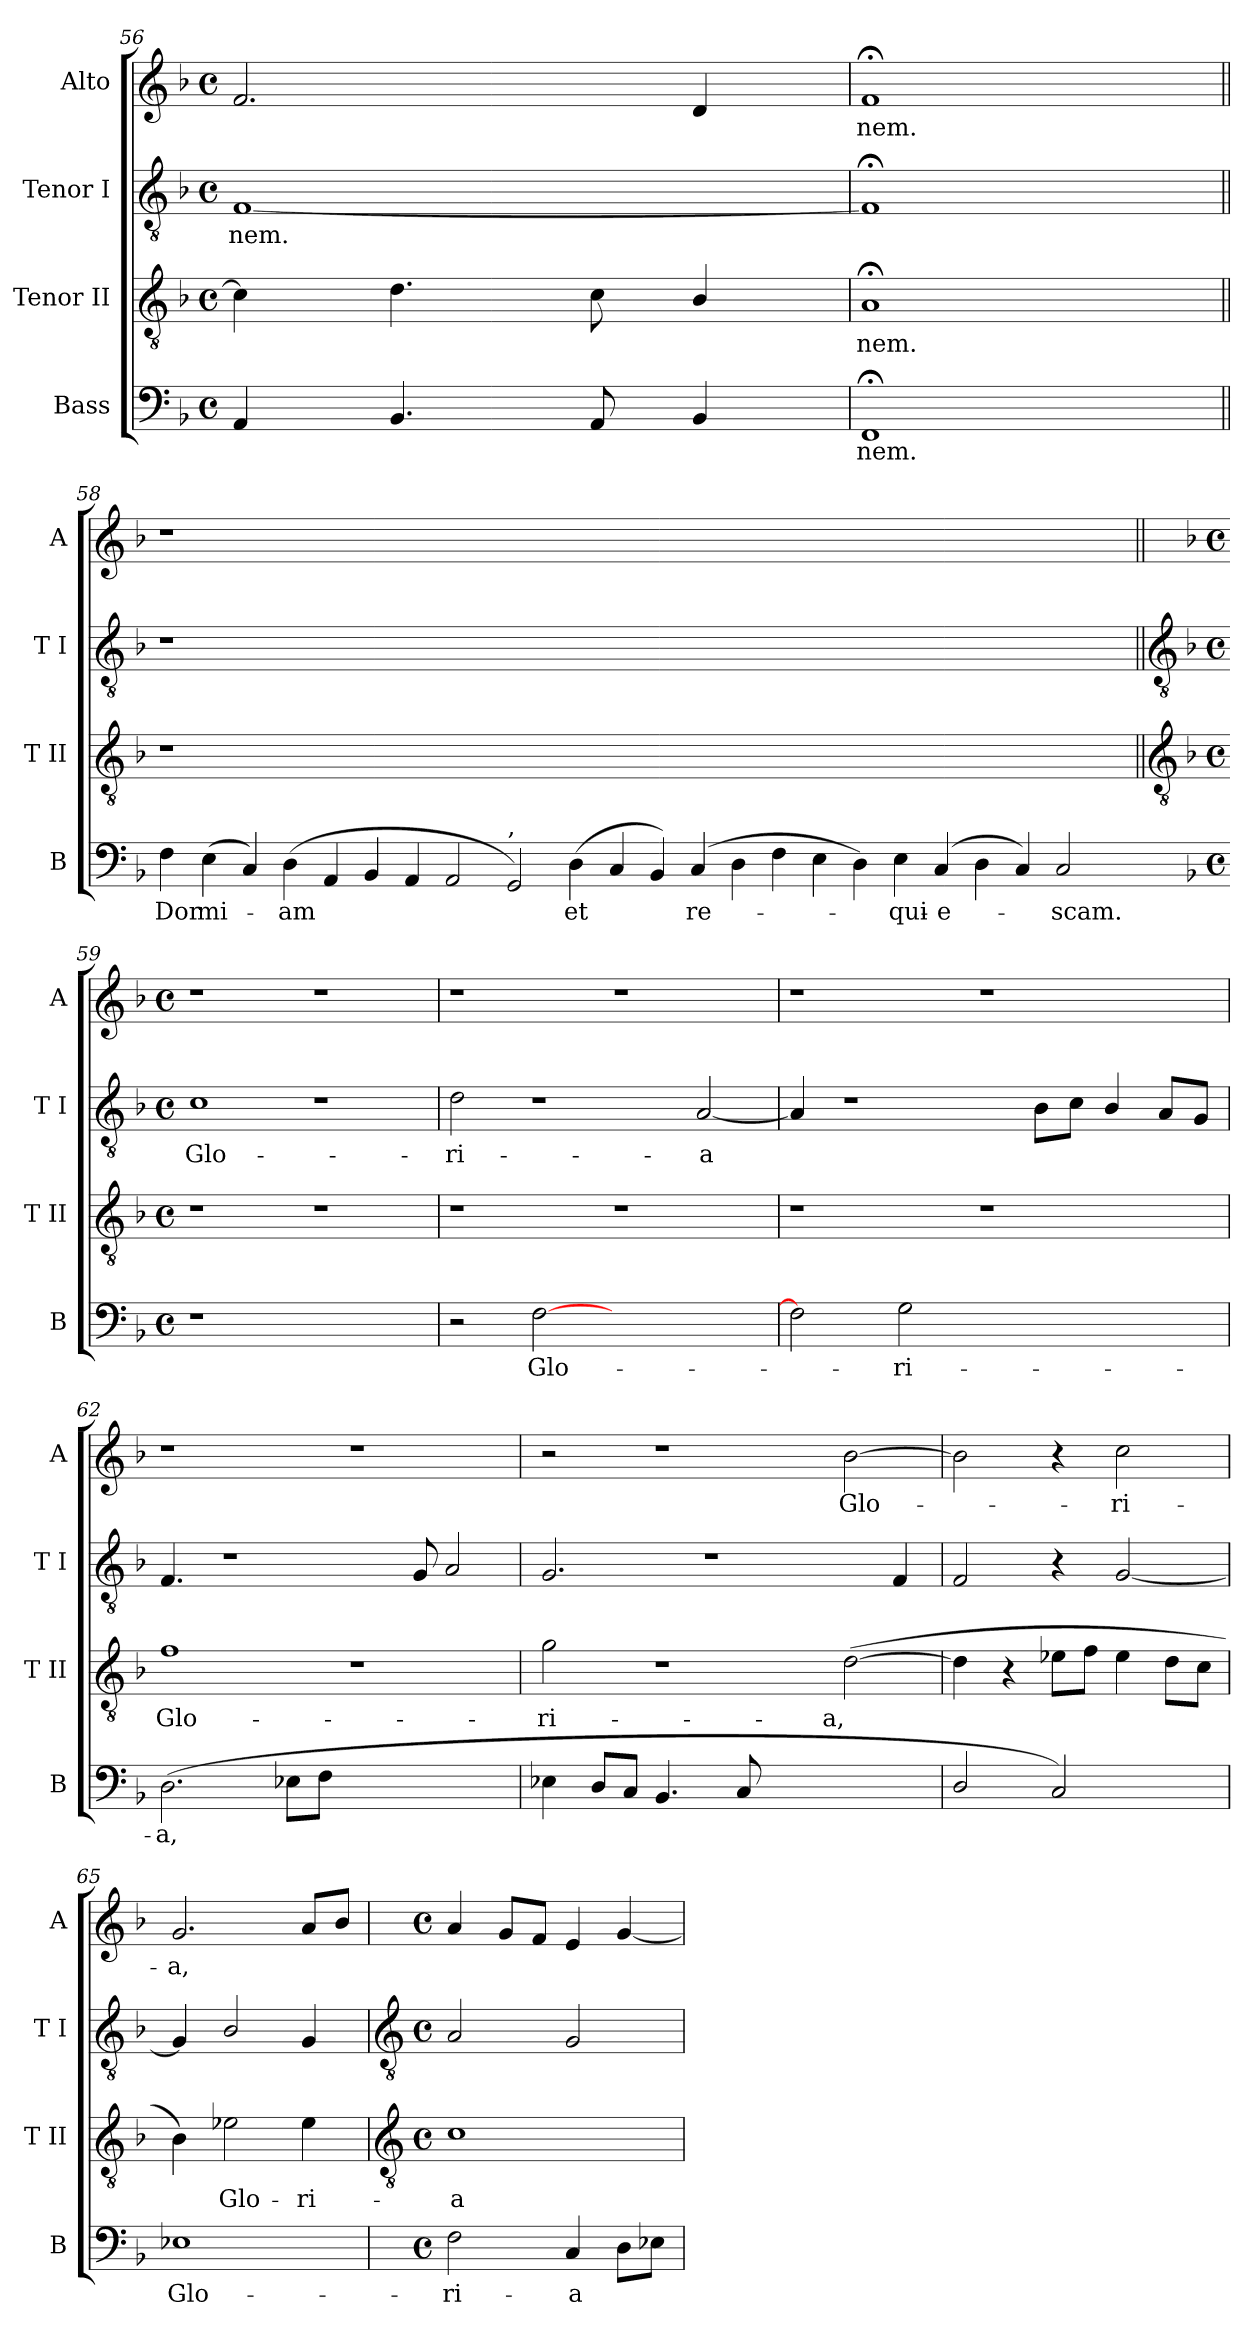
**kern	**text	**kern	**text	**kern	**text	**kern	**text
*part4	*part4	*part3	*part3	*part2	*part2	*part1	*part1
*staff4	*staff4	*staff3	*staff3	*staff2	*staff2	*staff1	*staff1
*I"Bass	*	*I"Tenor II	*	*I"Tenor I	*	*I"Alto	*
*I'B	*	*I'T II	*	*I'T I	*	*I'A	*
*clefF4	*	*clefGv2	*	*clefGv2	*	*clefG2	*
*k[b-]	*	*k[b-]	*	*k[b-]	*	*k[b-]	*
*F:	*	*F:	*	*F:	*	*F:	*
*M4/4	*	*M4/4	*	*M4/4	*	*M4/4	*
*met(c)	*	*met(c)	*	*met(c)	*	*met(c)	*
=56	=56	=56	=56	=56	=56	=56	=56
!	!	!	!	!	!LO:LY:b	!	!
4AA	.	4c]	.	[1F	nem.	2.f	.
4.BB-	.	4.d	.	.	.	.	.
8AA	.	8c	.	.	.	.	.
4BB-	.	4B-/	.	.	.	4d	.
=57	=57	=57	=57	=57	=57	=57	=57
!	!LO:LY:b	!	!LO:LY:b	!	!	!	!LO:LY:b
1FF;<	nem.	1A;<	nem.	1F;<]	.	1f;<	nem.
!!LO:LB:g=z
=58||	=58||	=58||	=58||	=58||	=58||	=58||	=58||
!	!LO:LY:b	!	!	!	!	!	!
4F	Dor-	1r	.	1r	.	1r	.
!	!LO:LY:b	!	!	!	!	!	!
(<4E	-mi-	.	.	.	.	.	.
4C)	.	.	.	.	.	.	.
!	!LO:LY:b	!	!	!	!	!	!
(<4D	am	.	.	.	.	.	.
4AA	.	00ryy	.	00ryy	.	00ryy	.
4BB-	.	.	.	.	.	.	.
4AA	.	.	.	.	.	.	.
2AA	.	.	.	.	.	.	.
!LO:TX:a:t=,	!	!	!	!	!	!	!
2GG)	.	.	.	.	.	.	.
!	!LO:LY:b	!	!	!	!	!	!
(<4D	et	.	.	.	.	.	.
4C	.	.	.	.	.	.	.
4BB-)	.	.	.	.	.	.	.
!	!LO:LY:b	!	!	!	!	!	!
(<4C	re-	.	.	.	.	.	.
4D	.	.	.	.	.	.	.
4F	.	.	.	.	.	.	.
4E	.	.	.	.	.	.	.
4D)	.	.	.	.	.	.	.
!	!LO:LY:b	!	!	!	!	!	!
4E	qui-	.	.	.	.	.	.
!	!LO:LY:b	!	!	!	!	!	!
(<4C	-e-	1ryy	.	1ryy	.	1ryy	.
4D	.	.	.	.	.	.	.
4C)	.	.	.	.	.	.	.
!	!LO:LY:b	!	!	!	!	!	!
2C	scam.	.	.	.	.	.	.
.	.	4ryy	.	4ryy	.	4ryy	.
!!LO:LB:g=z
=59-	=59||	=59||	=59||	=59||	=59||	=59||	=59||
*	*	*clefGv2	*	*clefGv2	*	*	*
*	*	*k[b-]	*	*k[b-]	*	*k[b-]	*
*	*	*F:	*	*F:	*	*F:	*
*M4/4	*	*M4/4	*	*M4/4	*	*M4/4	*
*met(c)	*	*met(c)	*	*met(c)	*	*met(c)	*
!	!	!	!	!	!LO:LY:b	!	!
1r	.	1r	.	1c	Glo-	1r	.
1ryy	.	1r	.	1r	.	1r	.
=60	=60	=60	=60	=60	=60	=60	=60
!	!	!	!	!	!LO:LY:b	!	!
2r	.	1r	.	2d	-ri-	1r	.
!	!LO:LY:b	!	!	!	!	!	!
[2F	Glo-	.	.	1r	.	.	.
1ryy	.	1r	.	.	.	1r	.
!	!	!	!	!	!LO:LY:b	!	!
.	.	.	.	[2A	-a	.	.
=61	=61	=61	=61	=61	=61	=61	=61
2F]	.	1r	.	4A]	.	1r	.
.	.	.	.	1r	.	.	.
!	!LO:LY:b	!	!	!	!	!	!
2G	ri-	.	.	.	.	.	.
1ryy	.	1r	.	.	.	1r	.
.	.	.	.	8B-L	.	.	.
.	.	.	.	8cJ	.	.	.
.	.	.	.	4B-/	.	.	.
.	.	.	.	8AL	.	.	.
.	.	.	.	8GJ	.	.	.
=62	=62	=62	=62	=62	=62	=62	=62
!	!LO:LY:b	!	!LO:LY:b	!	!	!	!
(<2.D	-a,	1f	Glo-	4.F	.	1r	.
.	.	.	.	1r	.	.	.
8E-XL	.	.	.	.	.	.	.
8FJ	.	.	.	.	.	.	.
1ryy	.	1r	.	.	.	1r	.
.	.	.	.	8G	.	.	.
.	.	.	.	2A	.	.	.
=63	=63	=63	=63	=63	=63	=63	=63
!	!	!	!LO:LY:b	!	!	!	!
4E-X	.	2g	-ri-	2.G	.	2r	.
8DL	.	.	.	.	.	.	.
8CJ	.	.	.	.	.	.	.
4.BB-	.	1r	.	.	.	1r	.
.	.	.	.	1r	.	.	.
8C	.	.	.	.	.	.	.
1ryy	.	.	.	.	.	.	.
!	!	!	!LO:LY:b	!	!	!	!LO:LY:b
.	.	(>[2d	-a,	.	.	[2b-	Glo-
.	.	.	.	4F	.	.	.
=64	=64	=64	=64	=64	=64	=64	=64
2D/	.	4d]	.	2F	.	2b-]	.
.	.	4r	.	.	.	.	.
2C)	.	8e-XL	.	4r	.	4r	.
.	.	8fJ	.	.	.	.	.
!	!	!	!	!	!	!	!LO:LY:b
.	.	4e-	.	[2G	.	2cc	ri-
4ryy	.	8dL	.	.	.	.	.
.	.	8cJ	.	.	.	.	.
=65	=65	=65	=65	=65	=65	=65	=65
!	!LO:LY:b	!	!	!	!	!	!LO:LY:b
1E-X	Glo-	4B-)	.	4G]	.	2.g	-a,
!	!	!	!LO:LY:b	!	!	!	!
.	.	2e-X	Glo-	2B-/	.	.	.
!	!	!	!LO:LY:b	!	!	!	!
.	.	4e-	-ri-	4G	.	8aL	.
.	.	.	.	.	.	8b-J	.
!!LO:LB:g=z
=66	=66	=66	=66	=66	=66	=66	=66
*	*	*clefGv2	*	*clefGv2	*	*	*
*M4/4	*	*M4/4	*	*M4/4	*	*M4/4	*
*met(c)	*	*met(c)	*	*met(c)	*	*met(c)	*
!	!LO:LY:b	!	!LO:LY:b	!	!	!	!
2F	-ri-	1c	-a	2A	.	4a	.
.	.	.	.	.	.	8gL	.
.	.	.	.	.	.	8fJ	.
!	!LO:LY:b	!	!	!	!	!	!
4C	-a	.	.	2G	.	4e	.
8DL	.	.	.	.	.	[4g	.
8E-XJ	.	.	.	.	.	.	.
=	=	=	=	=	=	=	=
*-	*-	*-	*-	*-	*-	*-	*-
